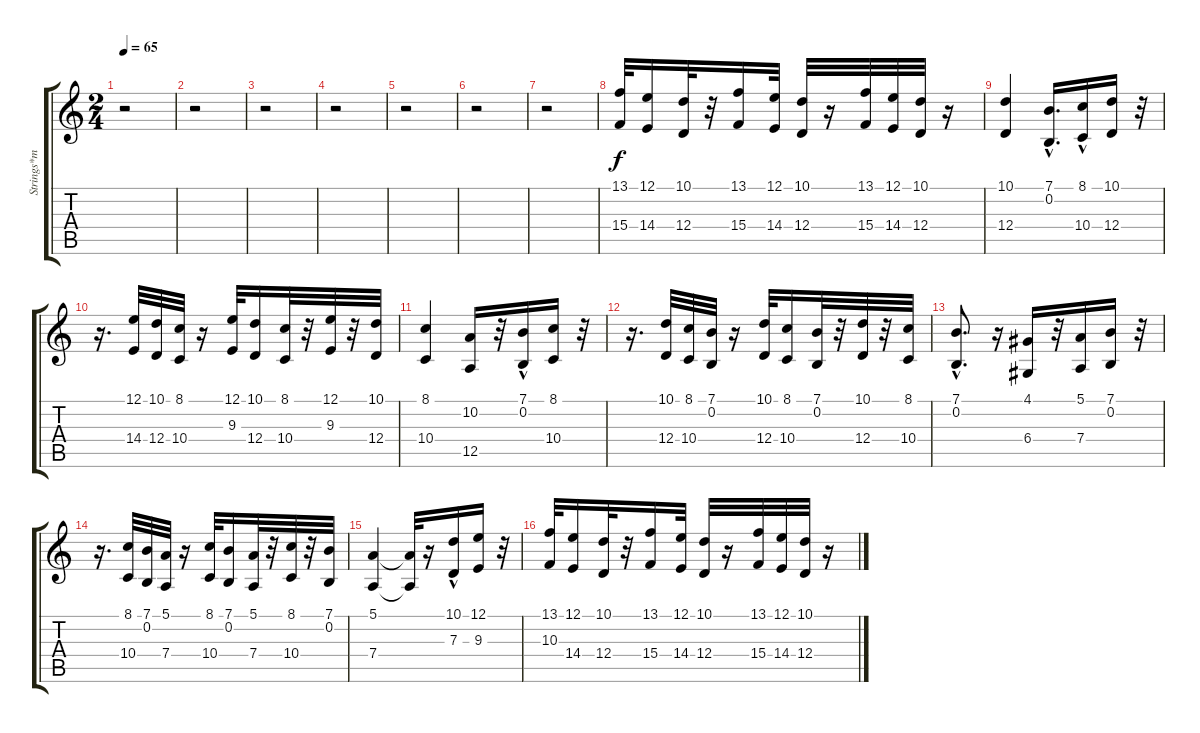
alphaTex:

\track (" Strings*merged" " Strings*m") {instrument stringensemble1}
\staff {score tabs}
\tuning (E4 B3 G3 D3 A2 E2) {hide}
\ts (2 4)
\tempo 65
\clef g2
\ks c
r.2{dy f} |
r.2 |
r.2 |
r.2 |
r.2 |
r.2 |
r.2 |
(13.1 15.4).32 (12.1 14.4).16 (10.1 12.4).32 r.32 (13.1 15.4).16 (12.1 14.4).32 (10.1 12.4).32 r.16 (13.1 15.4).32 (12.1 14.4).32 (10.1 12.4).32 r.16 |
(10.1 12.4).4 (7.1{hac} 0.2{hac}).16{d} (8.1{hac} 10.4{hac}).16 (10.1 12.4).16 r.32 |
r.16{d} (12.1 14.4).32 (10.1 12.4).32 (8.1 10.4).32 r.16 (12.1 9.3).32 (10.1 12.4).16 (8.1 10.4).32 r.32 (12.1 9.3).32 r.32 (10.1 12.4).32 |
(8.1 10.4).4 (10.2 12.5).16 r.32 (7.1{hac} 0.2{hac}).16 (8.1 10.4).16 r.32 |
r.16{d} (10.1 12.4).32 (8.1 10.4).32 (7.1 0.2).32 r.16 (10.1 12.4).32 (8.1 10.4).16 (7.1 0.2).32 r.32 (10.1 12.4).32 r.32 (8.1 10.4).32 |
(7.1{hac} 0.2{hac}).8{d} r.16 (4.1 6.4).16 r.32 (5.1 7.4).16 (7.1 0.2).16 r.32 |
r.16{d} (8.1 10.4).32 (7.1 0.2).32 (5.1 7.4).32 r.16 (8.1 10.4).32 (7.1 0.2).16 (5.1 7.4).32 r.32 (8.1 10.4).32 r.32 (7.1 0.2).32 |
(5.1 7.4).4 (5.1{t} 7.4{t}).32 r.16 (10.1{hac} 7.3{hac}).16 (12.1 9.3).16 r.32 |
(13.1 10.3).32 (12.1 14.4).16 (10.1 12.4).32 r.32 (13.1 15.4).16 (12.1 14.4).32 (10.1 12.4).32 r.16 (13.1 15.4).32 (12.1 14.4).32 (10.1 12.4).32 r.16
